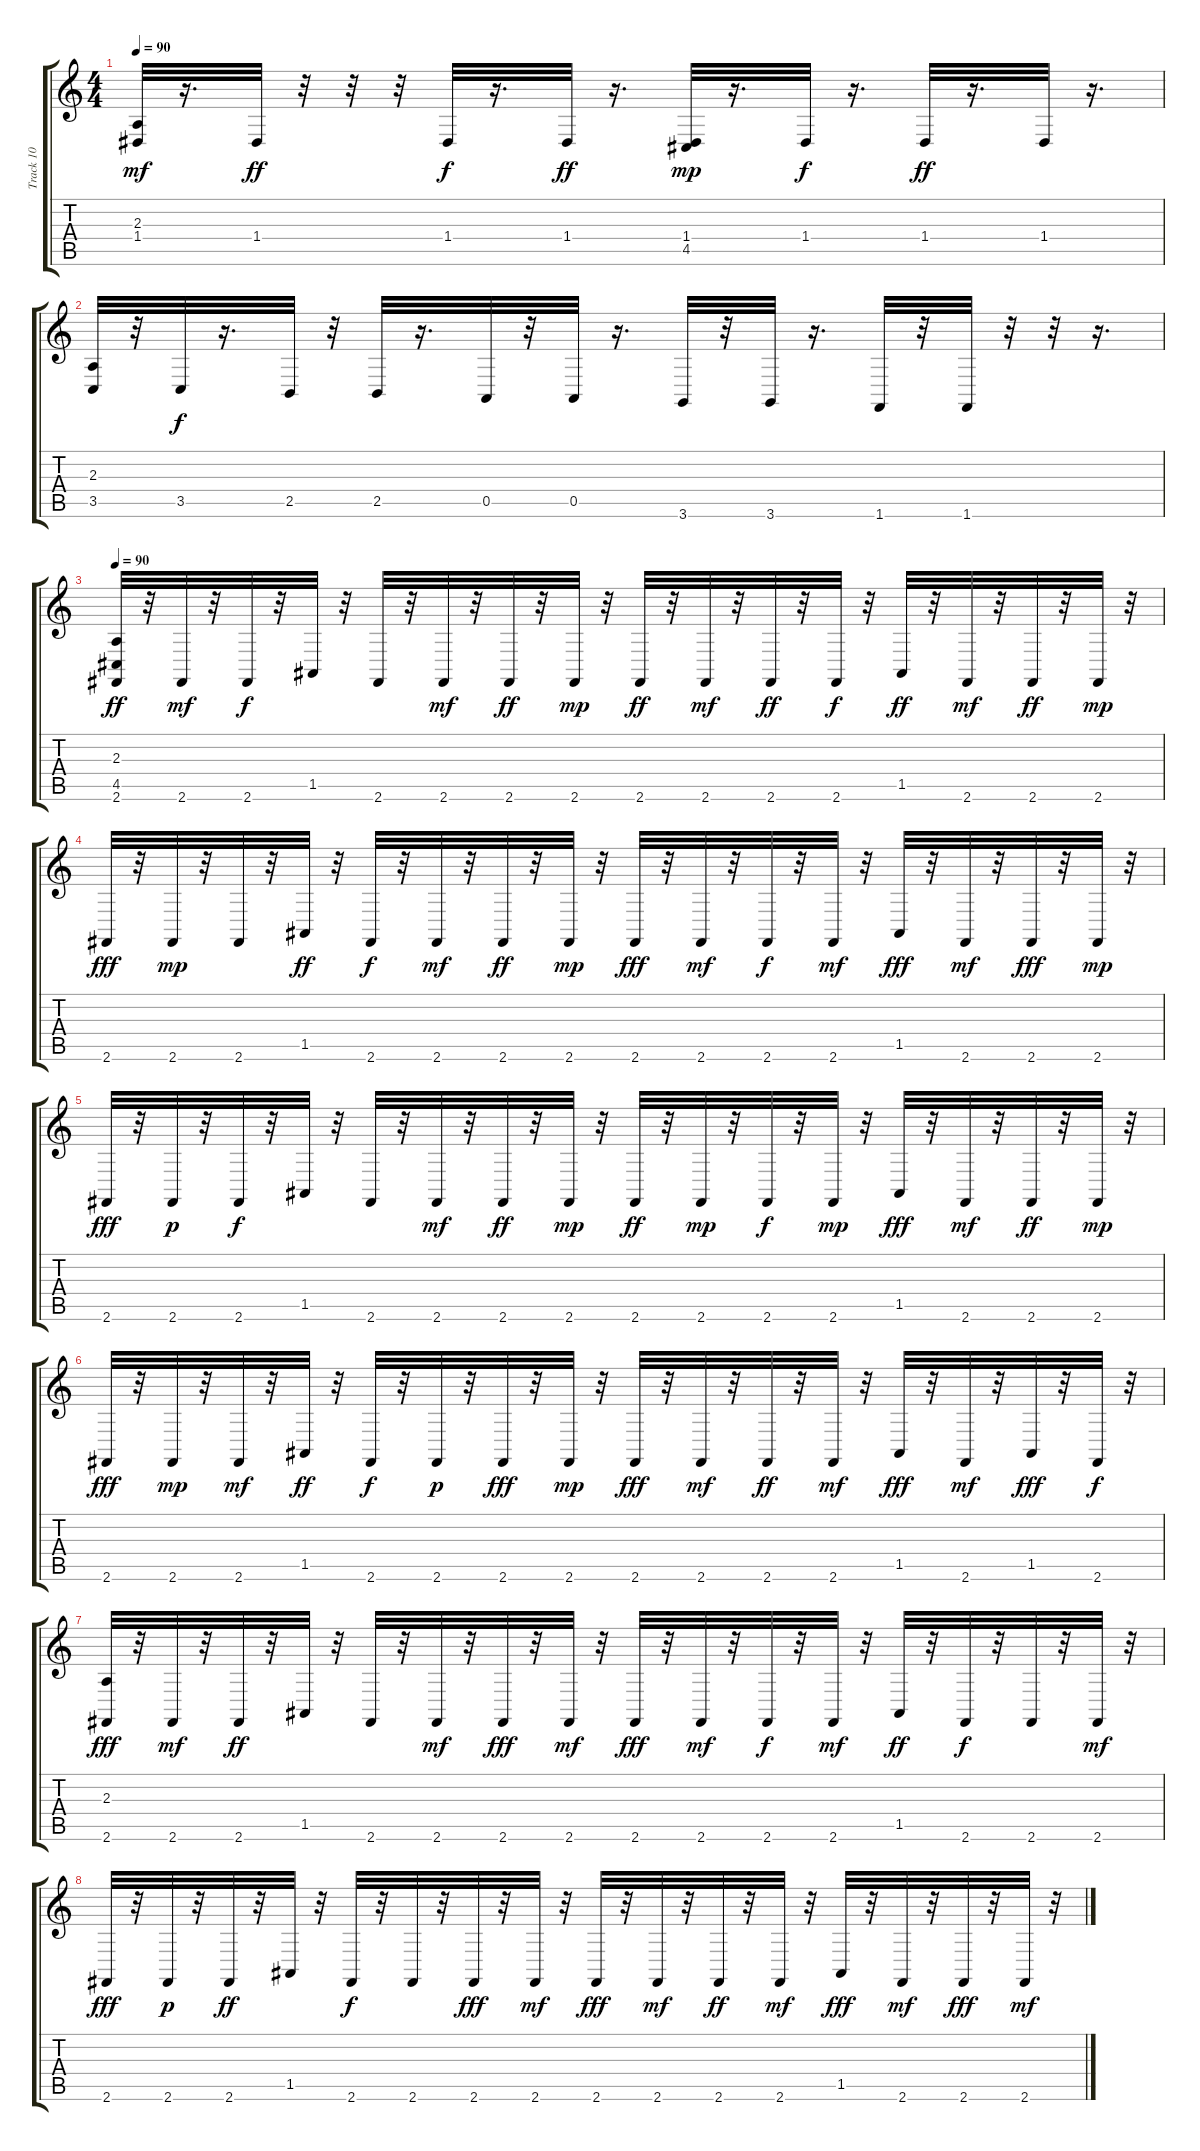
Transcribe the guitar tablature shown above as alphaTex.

\track ("Track 10" "Track 10") {instrument brightacousticpiano}
\staff {score tabs}
\tuning (E4 B3 G3 D3 A2 E2) {hide}
\ts (4 4)
\tempo 90
\clef g2
\ks c
(2.3 1.4).32{dy mf} r.16{d} 1.4.32{dy ff} r.32 r.32 r.32 1.4.32{dy f} r.16{d} 1.4.32{dy ff} r.16{d} (1.4 4.5).32{dy mp} r.16{d} 1.4.32{dy f} r.16{d} 1.4.32{dy ff} r.16{d} 1.4.32 r.16{d} |
(2.3 3.5).32 r.32 3.5.32{dy f} r.16{d} 2.5.32 r.32 2.5.32 r.16{d} 0.5.32 r.32 0.5.32 r.16{d} 3.6.32 r.32 3.6.32 r.16{d} 1.6.32 r.32 1.6.32 r.32 r.32 r.16{d} |
\tempo 90
(2.3 4.5 2.6).32{dy ff} r.32 2.6.32{dy mf} r.32 2.6.32{dy f} r.32 1.5.32 r.32 2.6.32 r.32 2.6.32{dy mf} r.32 2.6.32{dy ff} r.32 2.6.32{dy mp} r.32 2.6.32{dy ff} r.32 2.6.32{dy mf} r.32 2.6.32{dy ff} r.32 2.6.32{dy f} r.32 1.5.32{dy ff} r.32 2.6.32{dy mf} r.32 2.6.32{dy ff} r.32 2.6.32{dy mp} r.32 |
2.6.32{dy fff} r.32 2.6.32{dy mp} r.32 2.6.32 r.32 1.5.32{dy ff} r.32 2.6.32{dy f} r.32 2.6.32{dy mf} r.32 2.6.32{dy ff} r.32 2.6.32{dy mp} r.32 2.6.32{dy fff} r.32 2.6.32{dy mf} r.32 2.6.32{dy f} r.32 2.6.32{dy mf} r.32 1.5.32{dy fff} r.32 2.6.32{dy mf} r.32 2.6.32{dy fff} r.32 2.6.32{dy mp} r.32 |
2.6.32{dy fff} r.32 2.6.32{dy p} r.32 2.6.32{dy f} r.32 1.5.32 r.32 2.6.32 r.32 2.6.32{dy mf} r.32 2.6.32{dy ff} r.32 2.6.32{dy mp} r.32 2.6.32{dy ff} r.32 2.6.32{dy mp} r.32 2.6.32{dy f} r.32 2.6.32{dy mp} r.32 1.5.32{dy fff} r.32 2.6.32{dy mf} r.32 2.6.32{dy ff} r.32 2.6.32{dy mp} r.32 |
2.6.32{dy fff} r.32 2.6.32{dy mp} r.32 2.6.32{dy mf} r.32 1.5.32{dy ff} r.32 2.6.32{dy f} r.32 2.6.32{dy p} r.32 2.6.32{dy fff} r.32 2.6.32{dy mp} r.32 2.6.32{dy fff} r.32 2.6.32{dy mf} r.32 2.6.32{dy ff} r.32 2.6.32{dy mf} r.32 1.5.32{dy fff} r.32 2.6.32{dy mf} r.32 1.5.32{dy fff} r.32 2.6.32{dy f} r.32 |
(2.3 2.6).32{dy fff} r.32 2.6.32{dy mf} r.32 2.6.32{dy ff} r.32 1.5.32 r.32 2.6.32 r.32 2.6.32{dy mf} r.32 2.6.32{dy fff} r.32 2.6.32{dy mf} r.32 2.6.32{dy fff} r.32 2.6.32{dy mf} r.32 2.6.32{dy f} r.32 2.6.32{dy mf} r.32 1.5.32{dy ff} r.32 2.6.32{dy f} r.32 2.6.32 r.32 2.6.32{dy mf} r.32 |
2.6.32{dy fff} r.32 2.6.32{dy p} r.32 2.6.32{dy ff} r.32 1.5.32 r.32 2.6.32{dy f} r.32 2.6.32 r.32 2.6.32{dy fff} r.32 2.6.32{dy mf} r.32 2.6.32{dy fff} r.32 2.6.32{dy mf} r.32 2.6.32{dy ff} r.32 2.6.32{dy mf} r.32 1.5.32{dy fff} r.32 2.6.32{dy mf} r.32 2.6.32{dy fff} r.32 2.6.32{dy mf} r.32
